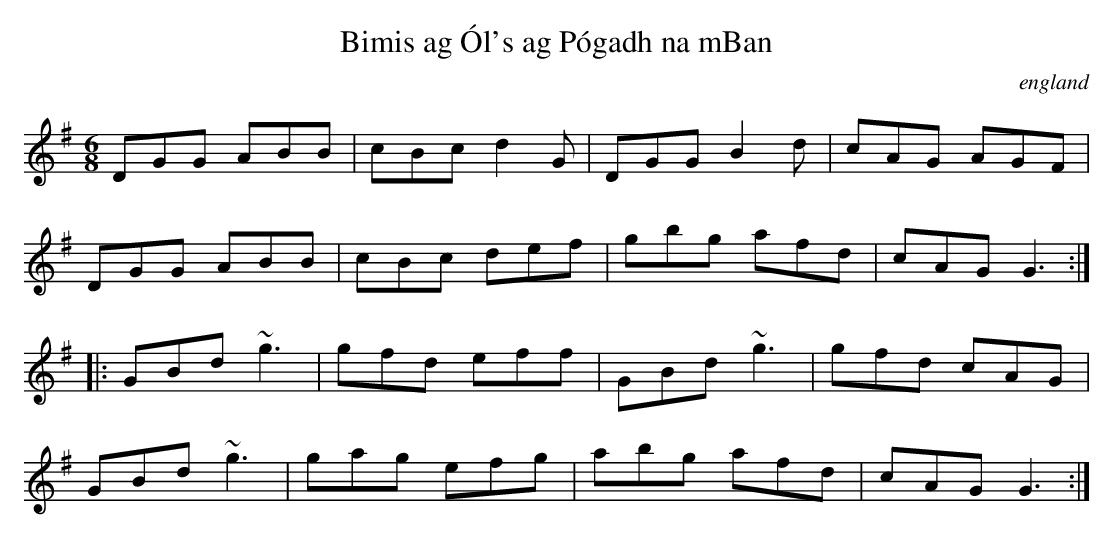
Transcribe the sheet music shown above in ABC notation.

X:1
T:Bimis ag Ól's ag Pógadh na mBan
O:england
M:6/8
L:1/8
K:G
DGG ABB|cBc d2G|DGG B2d|cAG AGF|
DGG ABB|cBc def|gbg afd|cAG G3:|
|:GBd ~g3|gfd eff|GBd ~g3|gfd cAG|
GBd ~g3|gag efg|abg afd|cAG G3:|
